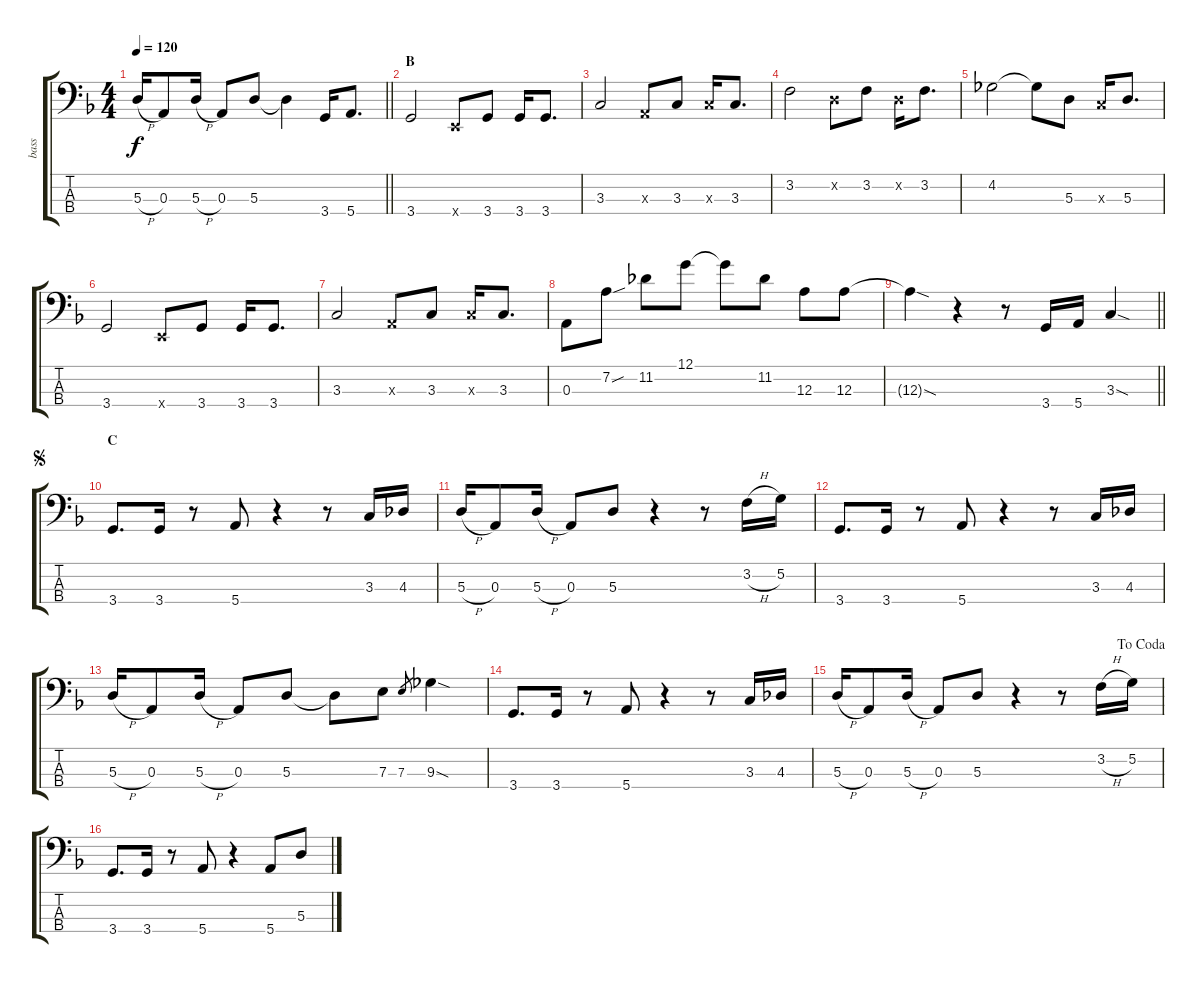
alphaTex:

\track ("bass" "bass") {instrument electricbassfinger}
\staff {score tabs}
\tuning (G2 D2 A1 E1) {hide}
\ts (4 4)
\tempo 120
\clef f4
\barLineRight lightlight
\ks f
5.3{h}.16{dy f} 0.3.8 5.3{h}.16 0.3.8 5.3.8 5.3{t}.4 3.4.16 5.4.8{d} |
\section ("" "B")
3.4.2 0.4{x}.8 3.4.8 3.4.16 3.4.8{d} |
3.3.2 0.3{x}.8 3.3.8 3.3{x}.16 3.3.8{d} |
3.2.2 0.2{x}.8 3.2.8 0.2{x}.16 3.2.8{d} |
4.2.2 4.2{t}.8 5.3.8 3.3{x}.16 5.3.8{d} |
3.4.2 0.4{x}.8 3.4.8 3.4.16 3.4.8{d} |
3.3.2 0.3{x}.8 3.3.8 3.3{x}.16 3.3.8{d} |
0.3.8 7.2{sou}.8 11.2.8 12.1.8 12.1{t}.8 11.2.8 12.3.8 12.3.8 |
\barLineRight lightlight
12.3{sod t}.4 r.4 r.8 3.4.16 5.4.16 3.3{sod}.4 |
\section ("" "C")
\jump segno
3.4.8{d} 3.4.16 r.8 5.4.8 r.4 r.8 3.3.16 4.3.16 |
5.3{h}.16 0.3.8 5.3{h}.16 0.3.8 5.3.8 r.4 r.8 3.2{h}.16 5.2.16 |
3.4.8{d} 3.4.16 r.8 5.4.8 r.4 r.8 3.3.16 4.3.16 |
5.3{h}.16 0.3.8 5.3{h}.16 0.3.8 5.3.8 5.3{t}.8 7.3.8 7.3.8{gr} 9.3{sod}.4 |
3.4.8{d} 3.4.16 r.8 5.4.8 r.4 r.8 3.3.16 4.3.16 |
\jump dacoda
5.3{h}.16 0.3.8 5.3{h}.16 0.3.8 5.3.8 r.4 r.8 3.2{h}.16 5.2.16 |
3.4.8{d} 3.4.16 r.8 5.4.8 r.4 5.4.8 5.3.8
